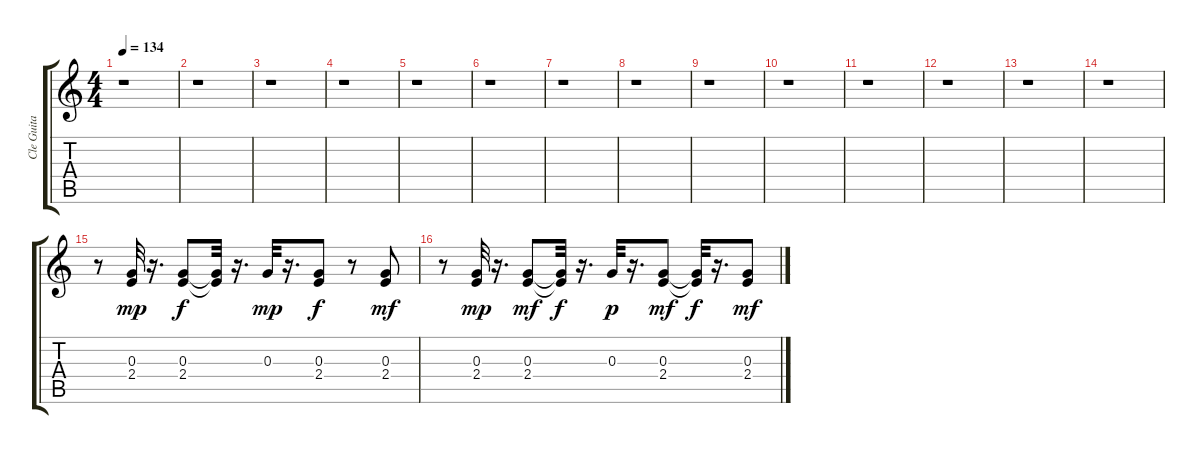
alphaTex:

\track ("Cle Guita" "Cle Guita") {instrument electricguitarclean}
\staff {score tabs}
\tuning (E4 B3 G3 D3 A2 E2) {hide}
\ts (4 4)
\tempo 134
\clef g2
\ks c
r.1{dy ff} |
r.1 |
r.1 |
r.1 |
r.1 |
r.1 |
r.1 |
r.1 |
r.1 |
r.1 |
r.1 |
r.1 |
r.1 |
r.1 |
r.8 (0.3 2.4).32{dy mp} r.16{d} (0.3 2.4).8{dy f} (0.3{t} 2.4{t}).32 r.16{d} 0.3.32{dy mp} r.16{d} (0.3 2.4).8{dy f} r.8 (0.3 2.4).8{dy mf} |
r.8 (0.3 2.4).32{dy mp} r.16{d} (0.3 2.4).8{dy mf} (0.3{t} 2.4{t}).32{dy f} r.16{d} 0.3.32{dy p} r.16{d} (0.3 2.4).8{dy mf} (0.3{t} 2.4{t}).32{dy f} r.16{d} (0.3 2.4).8{dy mf}
